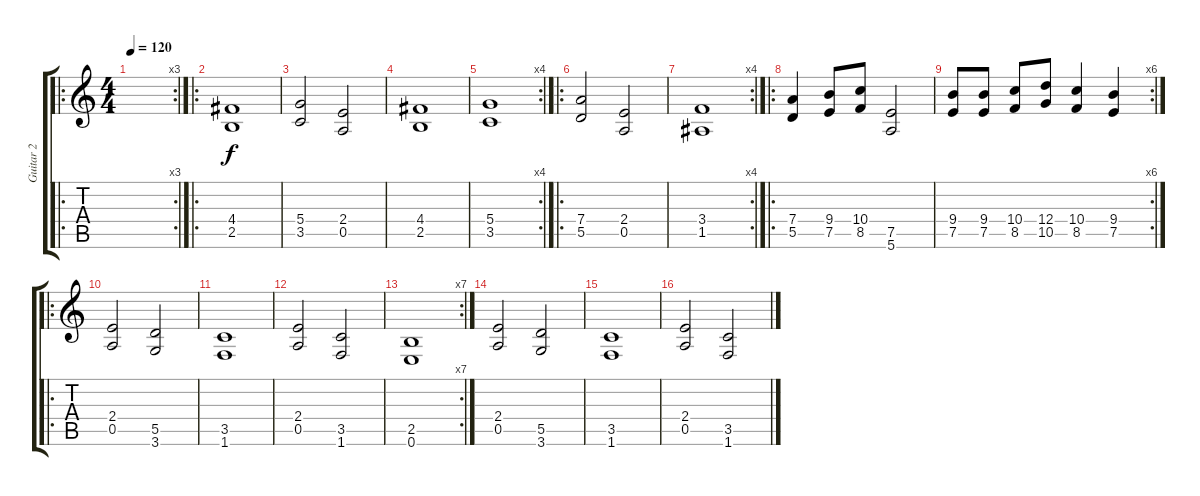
\track ("Guitar 2" "Guitar 2") {instrument distortionguitar}
\staff {score tabs}
\tuning (E4 B3 G3 D3 A2 E2) {hide}
\ro
\rc 3
\ts (4 4)
\tempo 120
\tempo 130
\tempo 120
\clef g2
\ks c
|
\ro
(4.4 2.5).1 |
(5.4 3.5).2 (2.4 0.5).2 |
(4.4 2.5).1 |
\rc 4
(5.4 3.5).1 |
\ro
(7.4 5.5).2 (2.4 0.5).2 |
\rc 4
(3.4 1.5).1 |
\ro
(7.4 5.5).4 (9.4 7.5).8 (10.4 8.5).8 (7.5 5.6).2 |
\rc 6
(9.4 7.5).8 (9.4 7.5).8 (10.4 8.5).8 (12.4 10.5).8 (10.4 8.5).4 (9.4 7.5).4 |
\ro
(2.4 0.5).2 (5.5 3.6).2 |
(3.5 1.6).1 |
(2.4 0.5).2 (3.5 1.6).2 |
\rc 7
(2.5 0.6).1 |
(2.4 0.5).2 (5.5 3.6).2 |
(3.5 1.6).1 |
(2.4 0.5).2 (3.5 1.6).2
